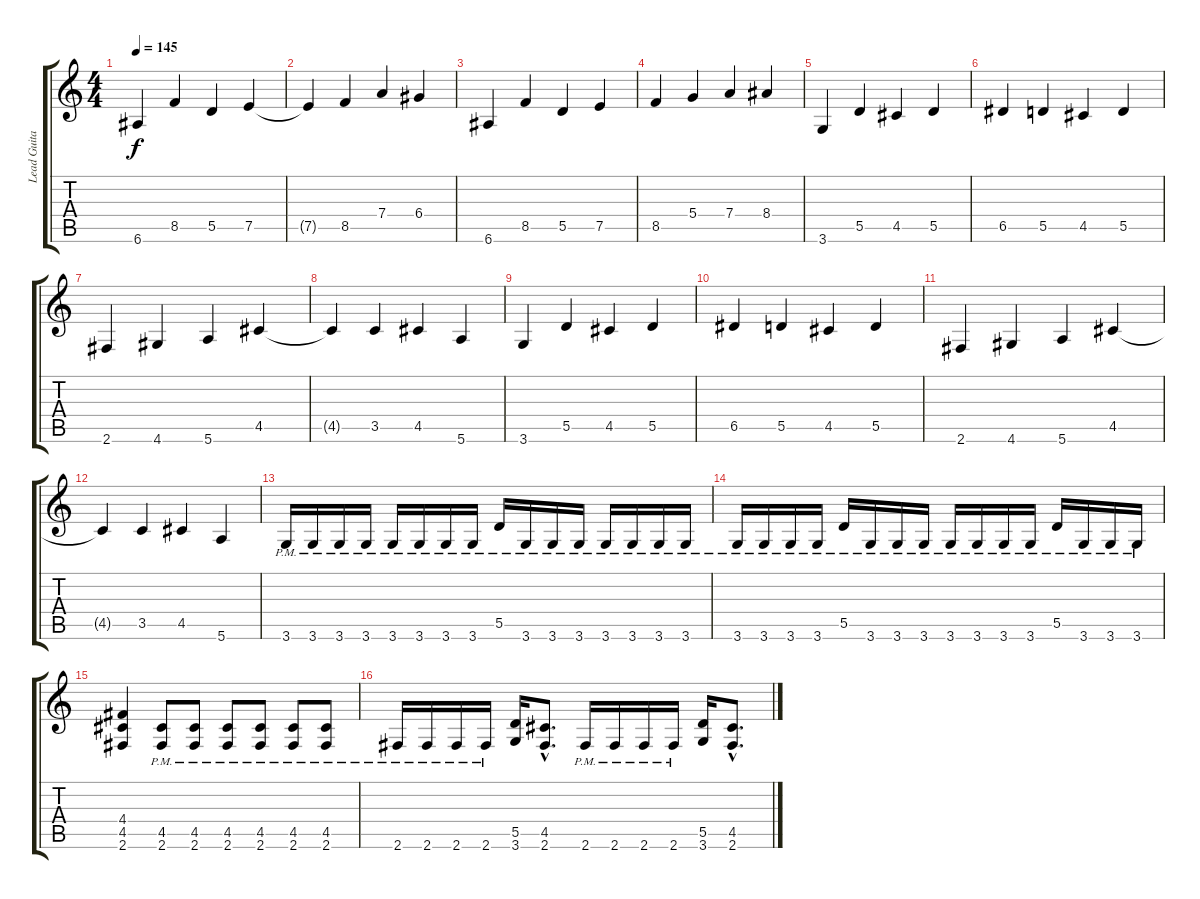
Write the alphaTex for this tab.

\track ("Lead Guitar" "Lead Guita") {instrument distortionguitar}
\staff {score tabs}
\tuning (E4 B3 G3 D3 A2 E2) {hide}
\ts (4 4)
\tempo 145
\clef g2
\ks c
6.6.4{dy f} 8.5.4 5.5.4 7.5.4 |
7.5{t}.4 8.5.4 7.4.4 6.4.4 |
6.6.4 8.5.4 5.5.4 7.5.4 |
8.5.4 5.4.4 7.4.4 8.4.4 |
3.6.4 5.5.4 4.5.4 5.5.4 |
6.5.4 5.5.4 4.5.4 5.5.4 |
2.6.4 4.6.4 5.6.4 4.5.4 |
4.5{t}.4 3.5.4 4.5.4 5.6.4 |
3.6.4 5.5.4 4.5.4 5.5.4 |
6.5.4 5.5.4 4.5.4 5.5.4 |
2.6.4 4.6.4 5.6.4 4.5.4 |
4.5{t}.4 3.5.4 4.5.4 5.6.4 |
3.6{pm}.16{volume 13} 3.6{pm}.16 3.6{pm}.16 3.6{pm}.16 3.6{pm}.16 3.6{pm}.16 3.6{pm}.16 3.6{pm}.16 5.5{pm}.16 3.6{pm}.16 3.6{pm}.16 3.6{pm}.16 3.6{pm}.16 3.6{pm}.16 3.6{pm}.16 3.6{pm}.16 |
3.6{pm}.16 3.6{pm}.16 3.6{pm}.16 3.6{pm}.16 5.5{pm}.16 3.6{pm}.16 3.6{pm}.16 3.6{pm}.16 3.6{pm}.16 3.6{pm}.16 3.6{pm}.16 3.6{pm}.16 5.5{pm}.16 3.6{pm}.16 3.6{pm}.16 3.6{pm}.16 |
(4.4 4.5 2.6).4 (4.5{pm} 2.6{pm}).8 (4.5{pm} 2.6{pm}).8 (4.5{pm} 2.6{pm}).8 (4.5{pm} 2.6{pm}).8 (4.5{pm} 2.6{pm}).8 (4.5{pm} 2.6{pm}).8 |
2.6{pm}.16 2.6{pm}.16 2.6{pm}.16 2.6{pm}.16 (5.5 3.6).16 (4.5{hac} 2.6{hac}).8{d} 2.6{pm}.16 2.6{pm}.16 2.6{pm}.16 2.6{pm}.16 (5.5 3.6).16 (4.5{hac} 2.6{hac}).8{d}
